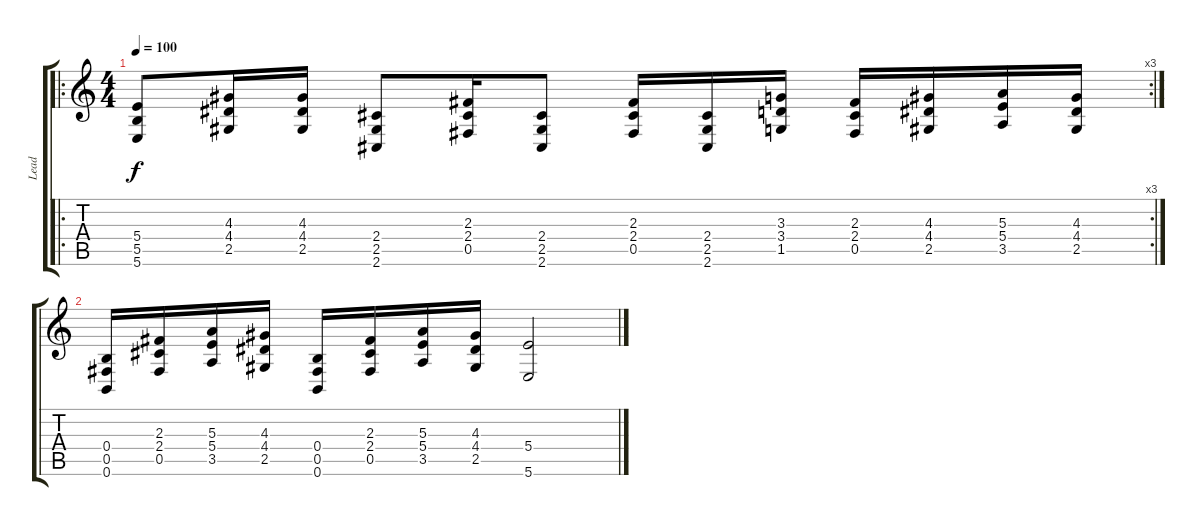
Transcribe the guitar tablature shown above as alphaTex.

\track ("Lead" "Lead") {instrument distortionguitar}
\staff {score tabs}
\tuning (Db4 Ab3 E3 B2 Gb2 B1) {hide}
\ro
\rc 3
\ts (4 4)
\tempo 100
\clef g2
\ks c
(5.4 5.5 5.6).8{dy f balance 3} (4.3 4.4 2.5).16 (4.3 4.4 2.5).16 (2.4 2.5 2.6).8 (2.3 2.4 0.5).16 (2.4 2.5 2.6).8 (2.3 2.4 0.5).16 (2.4 2.5 2.6).16 (3.3 3.4 1.5).16 (2.3 2.4 0.5).16 (4.3 4.4 2.5).16 (5.3 5.4 3.5).16 (4.3 4.4 2.5).16 |
(0.4 0.5 0.6).16 (2.3 2.4 0.5).16 (5.3 5.4 3.5).16 (4.3 4.4 2.5).16 (0.4 0.5 0.6).16 (2.3 2.4 0.5).16 (5.3 5.4 3.5).16 (4.3 4.4 2.5).16 (5.4 5.6).2
